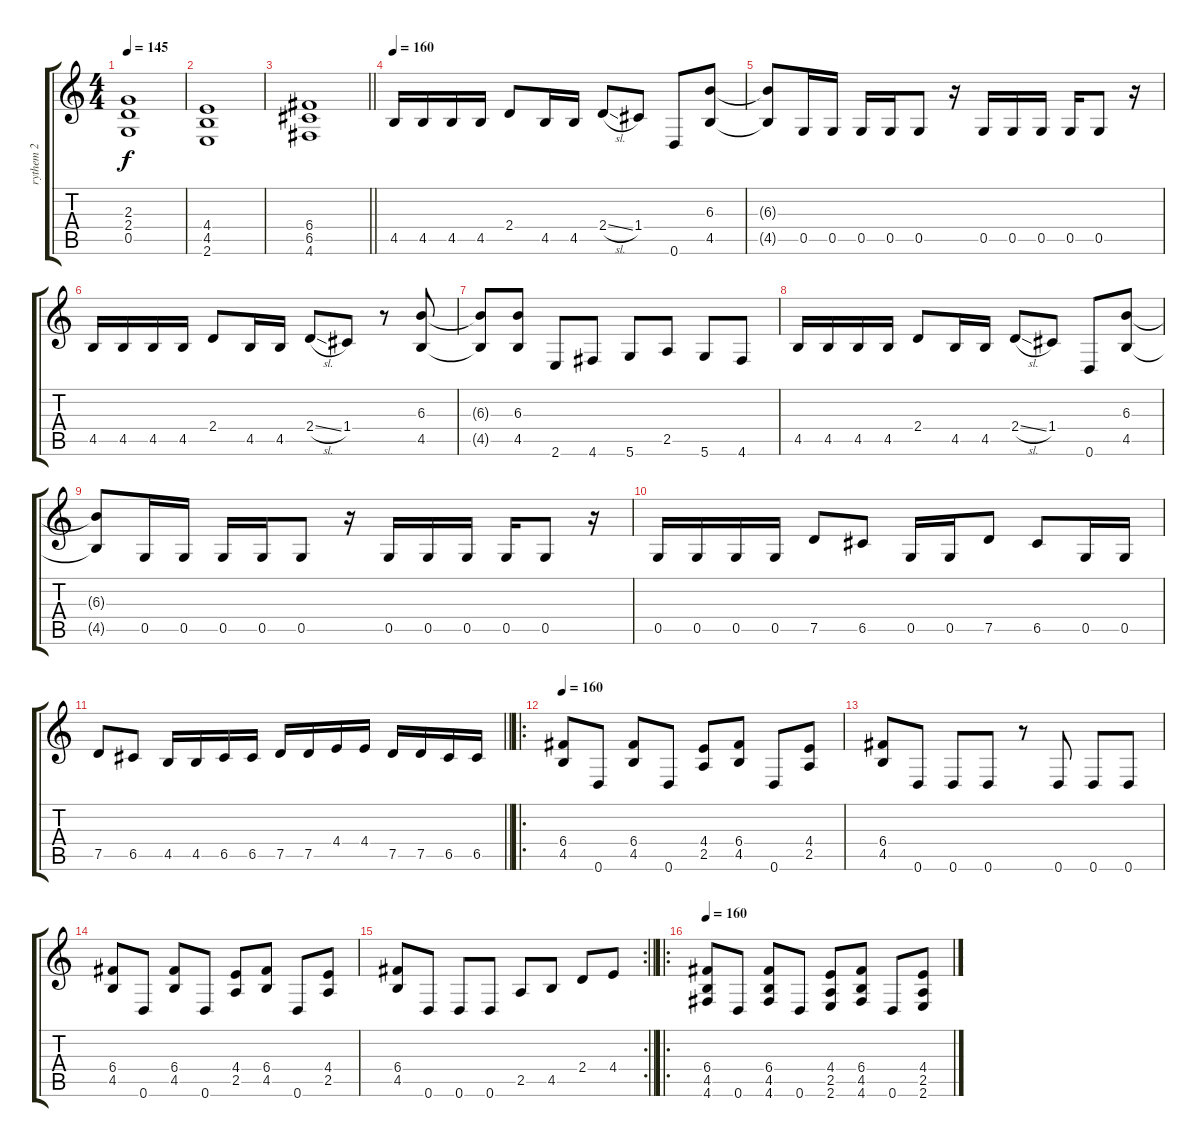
\track ("rythem 2" "rythem 2") {instrument distortionguitar}
\staff {score tabs}
\tuning (D4 A3 F3 C3 G2 D2) {hide}
\ts (4 4)
\tempo 145
\clef g2
\ks c
(2.3 2.4 0.5).1{dy f} |
(4.4 4.5 2.6).1 |
\barLineRight lightlight
(6.4 6.5 4.6).1 |
\section ("" "")
\tempo 160
4.5.16 4.5.16 4.5.16 4.5.16 2.4.8 4.5.16 4.5.16 2.4{sl}.8 1.4.8 0.6.8 (6.3 4.5).8 |
(6.3{t} 4.5{t}).8 0.5.16 0.5.16 0.5.16 0.5.16 0.5.8 r.16 0.5.16 0.5.16 0.5.16 0.5.16 0.5.8 r.16 |
4.5.16 4.5.16 4.5.16 4.5.16 2.4.8 4.5.16 4.5.16 2.4{sl}.8 1.4.8 r.8 (6.3 4.5).8 |
(6.3{t} 4.5{t}).8 (6.3 4.5).8 2.6.8 4.6.8 5.6.8 2.5.8 5.6.8 4.6.8 |
4.5.16 4.5.16 4.5.16 4.5.16 2.4.8 4.5.16 4.5.16 2.4{sl}.8 1.4.8 0.6.8 (6.3 4.5).8 |
(6.3{t} 4.5{t}).8 0.5.16 0.5.16 0.5.16 0.5.16 0.5.8 r.16 0.5.16 0.5.16 0.5.16 0.5.16 0.5.8 r.16 |
0.5.16 0.5.16 0.5.16 0.5.16 7.5.8 6.5.8 0.5.16 0.5.16 7.5.8 6.5.8 0.5.16 0.5.16 |
\barLineRight lightlight
7.5.8 6.5.8 4.5.16 4.5.16 6.5.16 6.5.16 7.5.16 7.5.16 4.4.16 4.4.16 7.5.16 7.5.16 6.5.16 6.5.16 |
\ro
\section ("" "")
\tempo 160
(6.4 4.5).8 0.6.8 (6.4 4.5).8 0.6.8 (4.4 2.5).8 (6.4 4.5).8 0.6.8 (4.4 2.5).8 |
(6.4 4.5).8 0.6.8 0.6.8 0.6.8 r.8 0.6.8 0.6.8 0.6.8 |
(6.4 4.5).8 0.6.8 (6.4 4.5).8 0.6.8 (4.4 2.5).8 (6.4 4.5).8 0.6.8 (4.4 2.5).8 |
\rc 2
\barLineRight lightlight
(6.4 4.5).8 0.6.8 0.6.8 0.6.8 2.5.8 4.5.8 2.4.8 4.4.8 |
\ro
\section ("" "")
\tempo 160
(6.4 4.5 4.6).8 0.6.8 (6.4 4.5 4.6).8 0.6.8 (4.4 2.5 2.6).8 (6.4 4.5 4.6).8 0.6.8 (4.4 2.5 2.6).8
